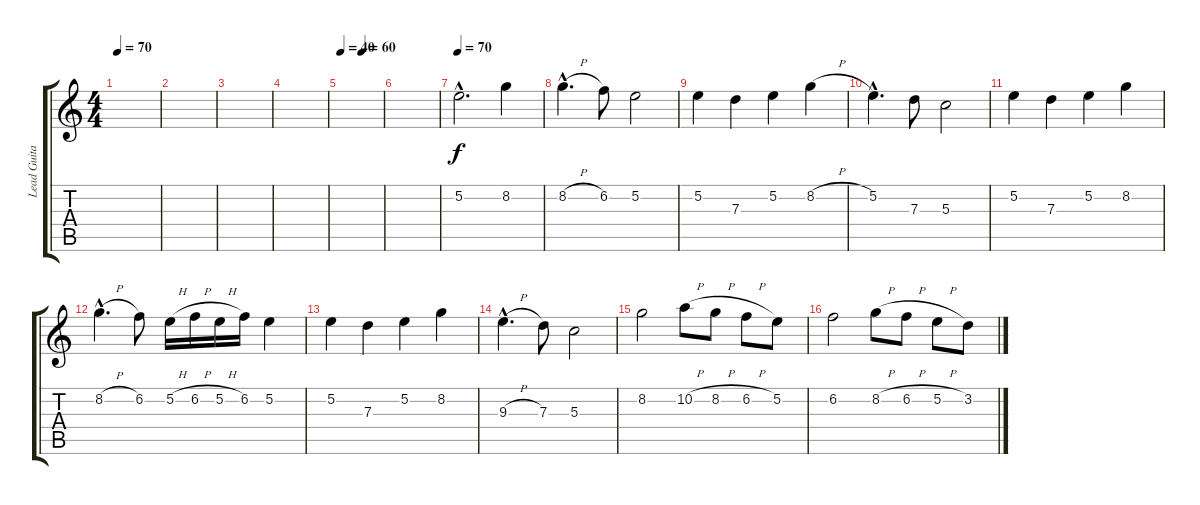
\track ("Lead Guitar" "Lead Guita") {instrument distortionguitar}
\staff {score tabs}
\tuning (E4 B3 G3 D3 A2 E2) {hide}
\ts (4 4)
\tempo 70
\clef g2
\ks c
|
|
|
|
\tempo 40
\tempo (60 0.5)
|
|
\tempo 70
5.2{hac}.2{d} 8.2.4 |
8.2{h hac}.4{d} 6.2.8 5.2.2 |
5.2.4 7.3.4 5.2.4 8.2{h}.4 |
5.2{hac}.4{d} 7.3.8 5.3.2 |
5.2.4 7.3.4 5.2.4 8.2.4 |
8.2{h hac}.4{d} 6.2.8 5.2{h}.16 6.2{h}.16 5.2{h}.16 6.2.16 5.2.4 |
5.2.4 7.3.4 5.2.4 8.2.4 |
9.3{h hac}.4{d} 7.3.8 5.3.2 |
8.2.2 10.2{h}.8 8.2{h}.8 6.2{h}.8 5.2.8 |
6.2.2 8.2{h}.8 6.2{h}.8 5.2{h}.8 3.2.8
